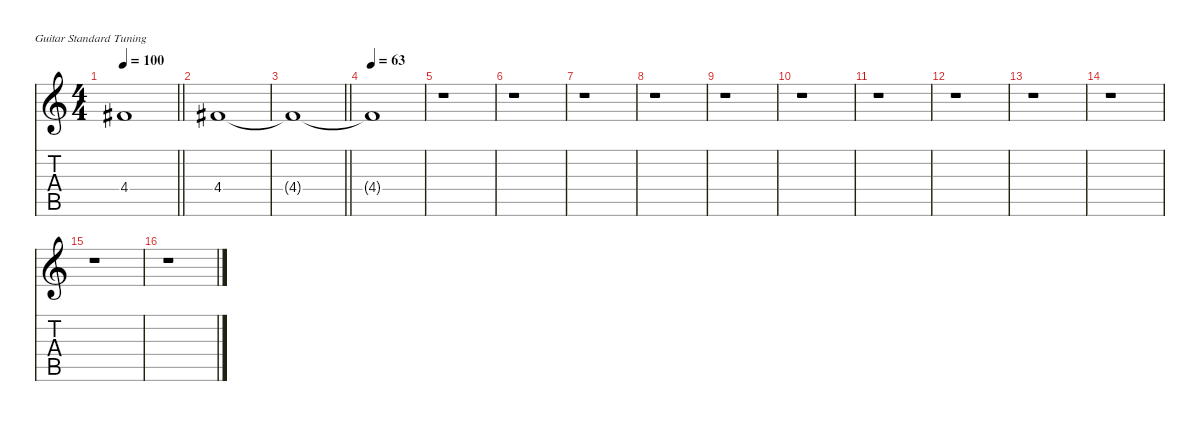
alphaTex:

\defaultSystemsLayout 4
\hideDynamics
\bracketExtendMode nobrackets
\singleTrackTrackNamePolicy hidden
\multiTrackTrackNamePolicy hidden
\firstSystemTrackNameMode fullname
\firstSystemTrackNameOrientation horizontal
\otherSystemsTrackNameOrientation horizontal
\track ("Guitar" "od.guit.") {instrument overdrivenguitar}
\staff {score tabs}
\tuning (E4 B3 G3 D3 A2 E2)
\ts (4 4)
\tempo 100
\clef g2
\barLineRight lightlight
\ks c
4.4{t acc #}.1{dy p beam Up} |
4.4{acc #}.1{dy mf beam Up} |
\barLineRight lightlight
4.4{t acc #}.1{beam Up} |
\tempo 63
\ks aminor
4.4{t acc #}.1{dy f beam Up} |
r.1{beam Down} |
r.1{beam Down} |
r.1{beam Down} |
r.1{beam Down} |
r.1{beam Down} |
r.1{beam Down} |
r.1{beam Down} |
r.1{beam Down} |
r.1{beam Down} |
r.1{beam Down} |
r.1{beam Down} |
r.1{beam Down}
